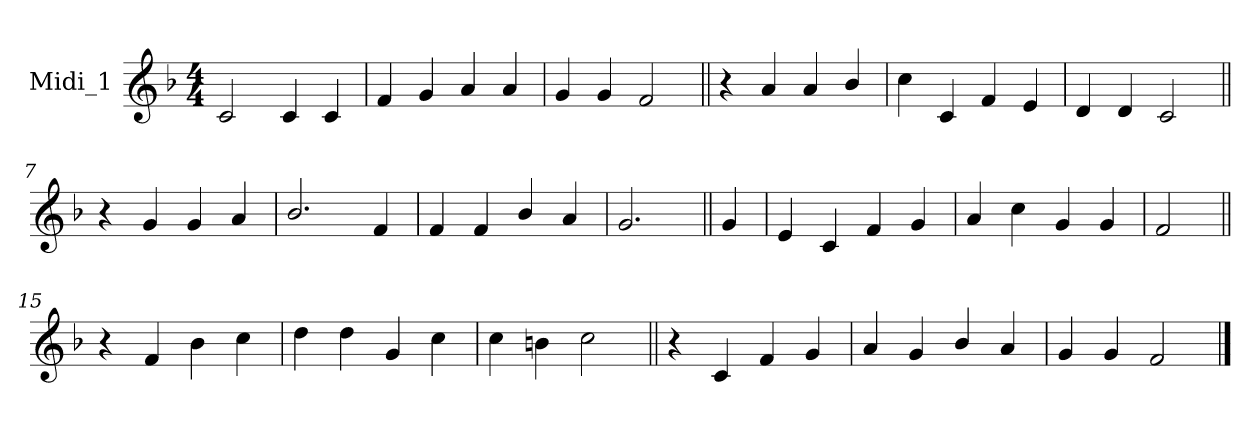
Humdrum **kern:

**kern
*part1
*staff1
*I"Midi_1
*clefG2
*k[b-]
*F:
*M4/4
=1
2c
4c
4c
=2
4f
4g
4a
4a
=3
4g
4g
2f
=4||
4r
4a
4a
4b-/
=5
4cc
4c
4f
4e
=6
4d
4d
2c
!!LO:LB:g=z
=7||
4r
4g
4g
4a
=8
2.b-/
4f/
=9
4f/
4f/
4b-/
4a
=10
2.g
=11||
4g
=12
4e
4c
4f
4g
=13
4a
4cc
4g
4g
=14
2f
!!LO:LB:g=z
=15||
4r
4f
4b-
4cc
=16
4dd
4dd
4g
4cc
=17
4cc
4bn
2cc
=18||
4r
4c
4f
4g
=19
4a
4g
4b-/
4a
=20
4g
4g
2f
==
*-
